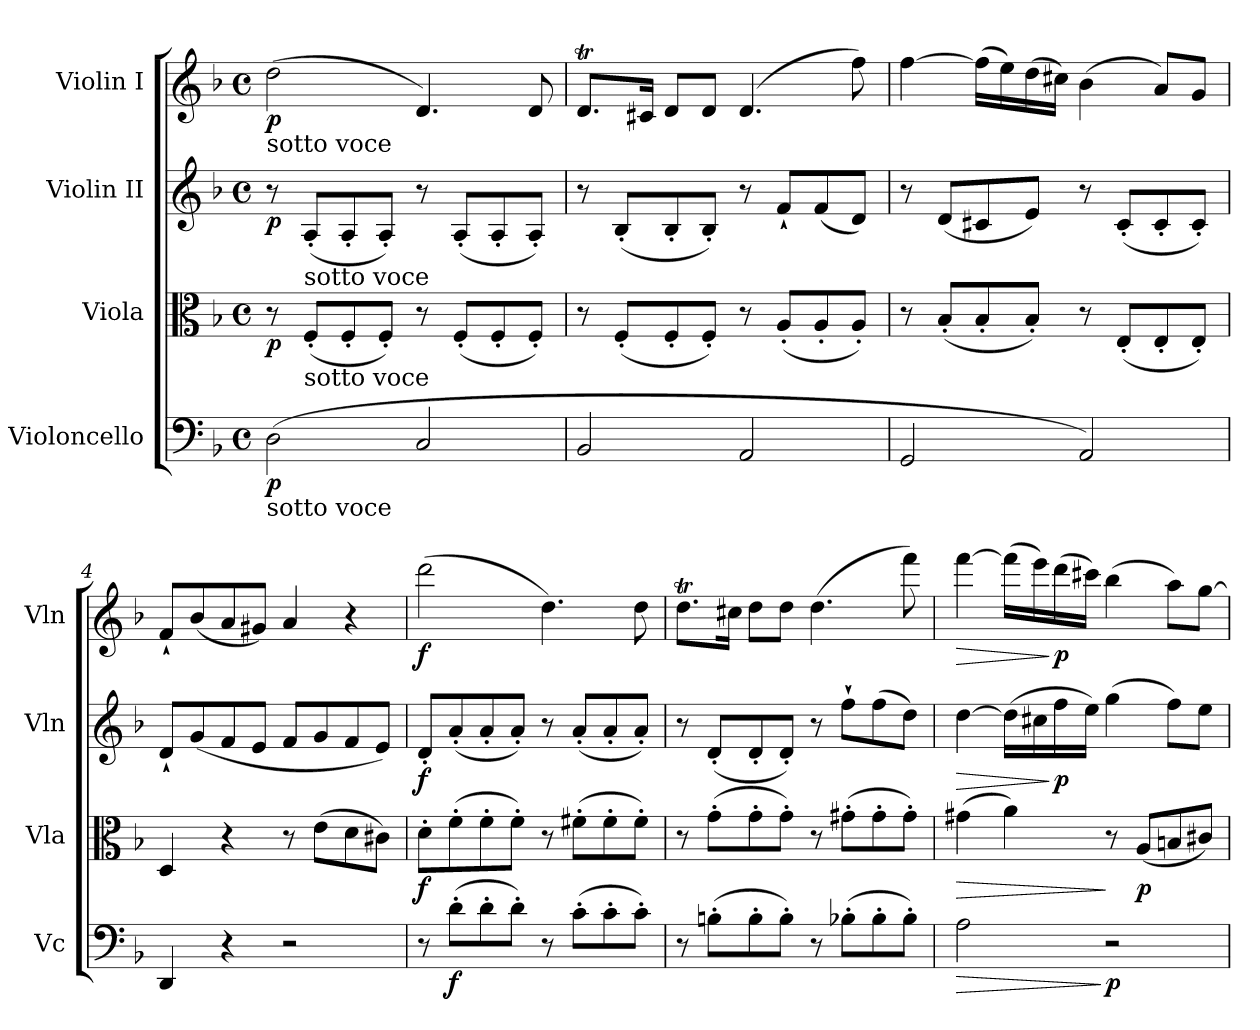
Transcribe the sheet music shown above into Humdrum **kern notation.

**kern	**dynam	**kern	**dynam	**kern	**dynam	**kern	**dynam
*part4	*part4	*part3	*part3	*part2	*part2	*part1	*part1
*staff4	*staff4	*staff3	*staff3	*staff2	*staff2	*staff1	*staff1
*I"Violoncello	*	*I"Viola	*	*I"Violin II	*	*I"Violin I	*
*I'Vc	*	*I'Vla	*	*I'Vln	*	*I'Vln	*
*clefF4	*	*clefC3	*	*clefG2	*	*clefG2	*
*k[b-]	*	*k[b-]	*	*k[b-]	*	*k[b-]	*
*M4/4	*	*M4/4	*	*M4/4	*	*M4/4	*
*met(c)	*	*met(c)	*	*met(c)	*	*met(c)	*
=1	=1	=1	=1	=1	=1	=1	=1
!	!	!	!	!	!	!LO:TX:b:t=sotto voce	!
!LO:TX:b:t=sotto voce	!	!	!	!	!	!	!
!	!LO:DY:b	!	!LO:DY:b	!	!LO:DY:b	!	!LO:DY:b
(>2Di\	p	8r	p	8r	p	(>2ddi\	p
!	!	!	!	!LO:TX:b:t=sotto voce	!	!	!
!	!	!LO:TX:b:t=sotto voce	!	!	!	!	!
.	.	(<8F'i/L	.	(<8A'i/L	.	.	.
.	.	8F'i/	.	8A'i/	.	.	.
.	.	8F'i/J)	.	8A'i/J)	.	.	.
2Ci/	.	8r	.	8r	.	4.di/)	.
.	.	(<8F'i/L	.	(<8A'i/L	.	.	.
.	.	8F'i/	.	8A'i/	.	.	.
.	.	8F'i/J)	.	8A'i/J)	.	8di/	.
=2	=2	=2	=2	=2	=2	=2	=2
2BB-i/	.	8r	.	8r	.	8.dTi/L	.
.	.	(<8F'i/L	.	(<8B-'i/L	.	.	.
.	.	.	.	.	.	16c#Xi/Jk	.
.	.	8F'i/	.	8B-'i/	.	8di/L	.
.	.	8F'i/J)	.	8B-'i/J)	.	8di/J	.
2AAi/	.	8r	.	8r	.	(>4.di/	.
.	.	(<8A'i/L	.	8f`i/L	.	.	.
.	.	8A'i/	.	(<8fi/	.	.	.
.	.	8A'i/J)	.	8di/J)	.	8ffi\)	.
=3	=3	=3	=3	=3	=3	=3	=3
2GGi/	.	8r	.	8r	.	[4ffi\	.
.	.	(<8B-'i/L	.	(<8di/L	.	.	.
.	.	8B-'i/	.	8c#Xi/	.	(>16ffi\LL]	.
.	.	.	.	.	.	16eei\)	.
.	.	8B-'i/J)	.	8ei/J)	.	(>16ddi\	.
.	.	.	.	.	.	16cc#Xi\JJ)	.
2AAi/)	.	8r	.	8r	.	(>4b-i\	.
.	.	(<8E'i/L	.	(<8c#'i/L	.	.	.
.	.	8E'i/	.	8c#'i/	.	8ai/L)	.
.	.	8E'i/J)	.	8c#'i/J)	.	8gi/J	.
!!LO:LB:g=z
=4	=4	=4	=4	=4	=4	=4	=4
4DDi/	.	4Di/	.	8d`i/L	.	8f`i/L	.
.	.	.	.	(<8gi/	.	(<8b-i/	.
4r	.	4r	.	8fi/	.	8ai/	.
.	.	.	.	8ei/J	.	8g#Xi/J)	.
2r	.	8r	.	8fi/L	.	4ai/	.
.	.	(>8ei\L	.	8gi/	.	.	.
.	.	8di\	.	8fi/	.	4r	.
.	.	8c#Xi\J)	.	8ei/J)	.	.	.
=5	=5	=5	=5	=5	=5	=5	=5
!	!	!	!LO:DY:b	!	!LO:DY:b	!	!LO:DY:b
8r	.	8d'i\L	f	8d'i/L	f	(>2dddi\	f
!	!LO:DY:b	!	!	!	!	!	!
(>8d'i\L	f	(>8f'i\	.	(<8a'i/	.	.	.
8d'i\	.	8f'i\	.	8a'i/	.	.	.
8d'i\J)	.	8f'i\J)	.	8a'i/J)	.	.	.
8r	.	8r	.	8r	.	4.ddi\)	.
(>8c'i\L	.	(>8f#X'i\L	.	(<8a'i/L	.	.	.
8c'i\	.	8f#'i\	.	8a'i/	.	.	.
8c'i\J)	.	8f#'i\J)	.	8a'i/J)	.	8ddi\	.
=6	=6	=6	=6	=6	=6	=6	=6
8r	.	8r	.	8r	.	8.ddTi\L	.
(>8Bn'i\L	.	(>8g'i\L	.	(<8d'i/L	.	.	.
.	.	.	.	.	.	16cc#Xi\Jk	.
8B'i\	.	8g'i\	.	8d'i/	.	8ddi\L	.
8B'i\J)	.	8g'i\J)	.	8d'i/J)	.	8ddi\J	.
8r	.	8r	.	8r	.	(>4.ddi\	.
(>8B-X'i\L	.	(>8g#X'i\L	.	8ff`i\L	.	.	.
8B-'i\	.	8g#'i\	.	(>8ffi\	.	.	.
8B-'i\J)	.	8g#'i\J)	.	8ddj\J)	.	8fffj\)	.
=7	=7	=7	=7	=7	=7	=7	=7
!	!LO:HP:b	!	!LO:HP:b	!	!LO:HP:b	!	!LO:HP:b
2Aj\	>	(>4g#Xi\	>	[4ddj\	>	[4fffj\	>
.	.	4aj\)	.	(>16ddj\LL]	.	(>16fffj\LL]	.
.	.	.	.	16cc#Xj\	.	16eeej\)	.
!	!	!	!	!	!LO:DY:n=1:b	!	!LO:DY:n=1:b
.	.	.	.	16ffj\	] p	(>16dddj\	] p
.	.	.	.	16eej\JJ)	.	16ccc#Xj\JJ)	.
!	!LO:DY:n=1:b	!	!	!	!	!	!
2r	] p	8r	]	(>4ggj\	.	(>4bb-j\	.
!	!	!	!LO:DY:b	!	!	!	!
.	.	(<8Aj/L	p	.	.	.	.
.	.	8Bnj/	.	8ffj\L)	.	8aaj\L)	.
.	.	8c#Xj/J)	.	8eej\J	.	[8ggj\J	.
=	=	=	=	=	=	=	=
*-	*-	*-	*-	*-	*-	*-	*-
